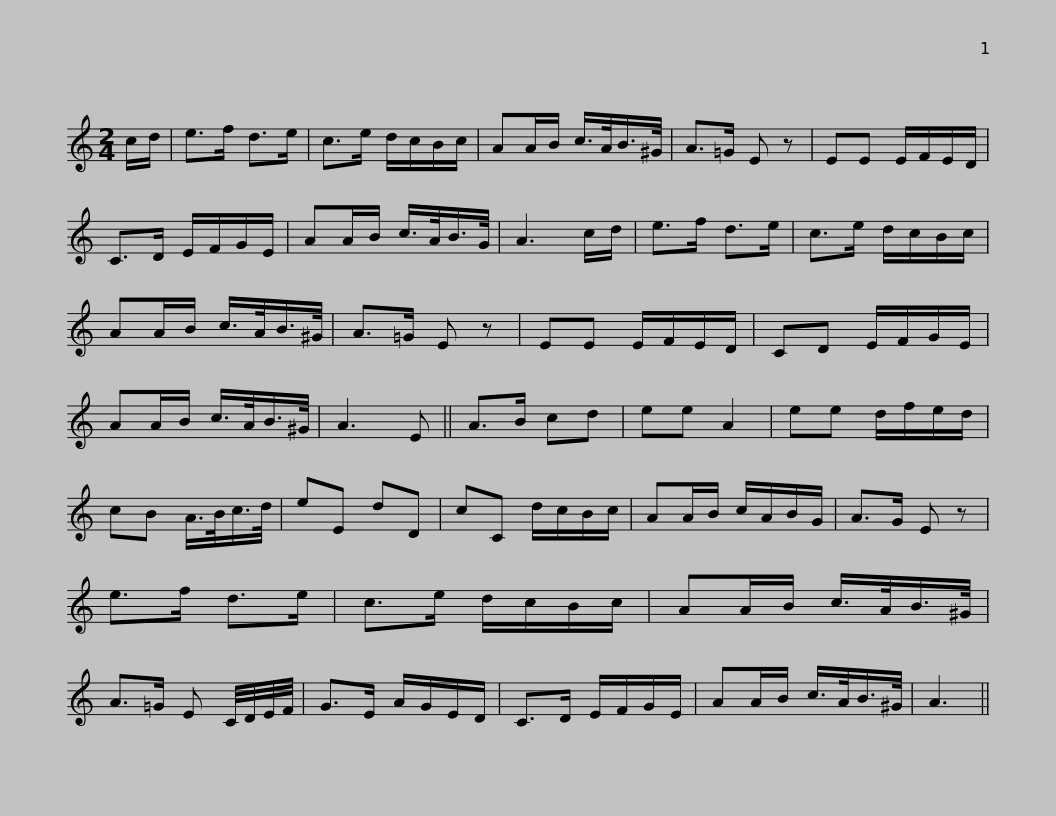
X:1
L:1/8
M:2/4
I:linebreak $
K:C
V:1 treble
V:1
 c/d/ | e>f d>e | c>e d/c/B/c/ | AA/B/ c/>A/B/>^G/ | A>=G E z | %5
 EE E/F/E/D/ | C>D E/F/G/E/ | AA/B/ c/>A/B/>G/ |$ A3 c/d/ | e>f d>e | %10
 c>e d/c/B/c/ | AA/B/ c/>A/B/>^G/ | A>=G E z | EE E/F/E/D/ | CD E/F/G/E/ |$ %15
 AA/B/ c/>A/B/>^G/ | A3 E || A>B cd | ee A2 | ee d/f/e/d/ | %20
 cB A/>B/c/>d/ | eE dD | cC d/c/B/c/ |$ AA/B/ c/A/B/G/ | A>G E z | %25
 e>f d>e | c>e d/c/B/c/ | AA/B/ c/>A/B/>^G/ | A>=G E C/4D/4E/4F/4 | G>E A/G/E/D/ |$ %30
 C>D E/F/G/E/ | AA/B/ c/>A/B/>^G/ | A3 || %33
